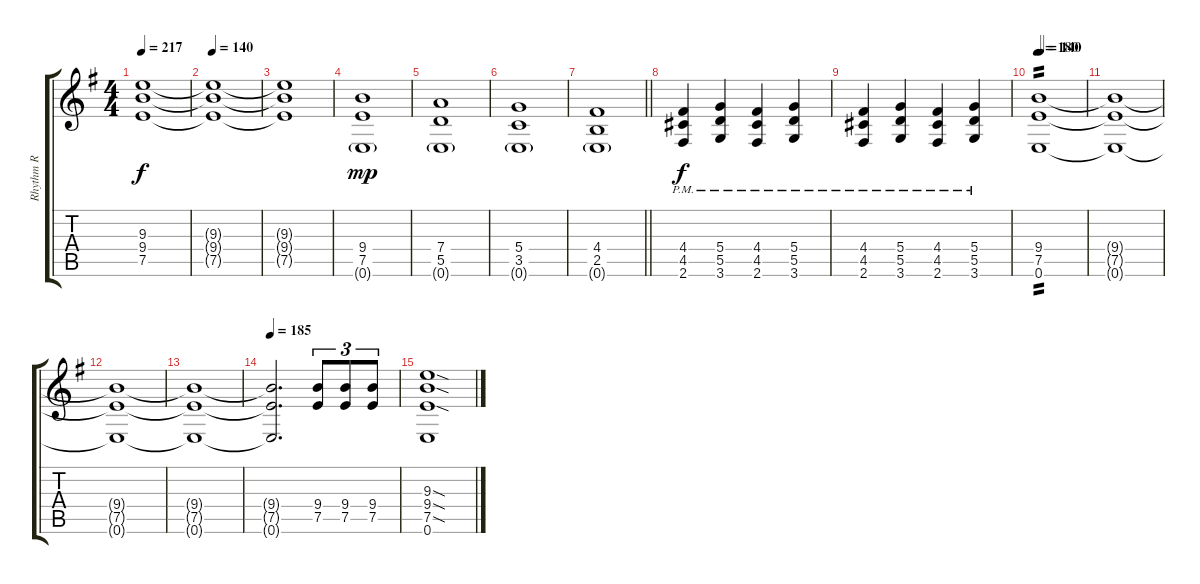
\track ("Rhythm R" "Rhythm R") {instrument distortionguitar}
\staff {score tabs}
\tuning (E4 B3 G3 D3 A2 E2) {hide}
\ts (4 4)
\tempo 217
\clef g2
\ks g
(9.3{t} 9.4{t} 7.5{t}).1{dy f} |
\tempo 140
(9.3{t} 9.4{t} 7.5{t}).1 |
(9.3{t} 9.4{t} 7.5{t}).1 |
(9.4 7.5 0.6{g}).1{dy mp} |
(7.4 5.5 0.6{g}).1 |
(5.4 3.5 0.6{g}).1 |
\barLineRight lightlight
(4.4 2.5 0.6{g}).1 |
(4.4{pm} 4.5{pm} 2.6{pm}).4{dy f} (5.4{pm} 5.5{pm} 3.6{pm}).4 (4.4{pm} 4.5{pm} 2.6{pm}).4 (5.4{pm} 5.5{pm} 3.6{pm}).4 |
(4.4{pm} 4.5{pm} 2.6{pm}).4 (5.4{pm} 5.5{pm} 3.6{pm}).4 (4.4{pm} 4.5{pm} 2.6{pm}).4 (5.4{pm} 5.5{pm} 3.6{pm}).4 |
\tempo 180
\tempo (140 0.0625)
(9.4 7.5 0.6).1{tp 2} |
(9.4{t} 7.5{t} 0.6{t}).1 |
(9.4{t} 7.5{t} 0.6{t}).1 |
(9.4{t} 7.5{t} 0.6{t}).1 |
\tempo 185
(9.4{t} 7.5{t} 0.6{t}).2{d} (9.4 7.5).8{tu (3 2)} (9.4 7.5).8{tu (3 2)} (9.4 7.5).8{tu (3 2)} |
(9.3{sod} 9.4{sod} 7.5{sod} 0.6).1
